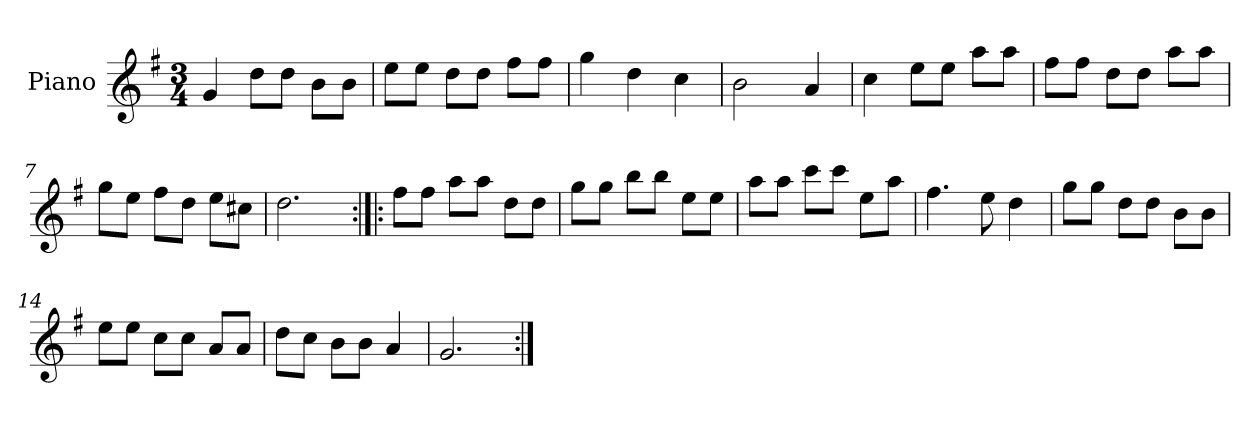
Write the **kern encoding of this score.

**kern
*part1
*staff1
*I"Piano
*I'Pno.
*clefG2
*k[f#]
*M3/4
=1
4g/
8dd\L
8dd\J
8b\L
8b\J
=2
8ee\L
8ee\J
8dd\L
8dd\J
8ff#\L
8ff#\J
=3
4gg\
4dd\
4cc\
=4
2b\
4a/
=5
4cc\
8ee\L
8ee\J
8aa\L
8aa\J
=6
8ff#\L
8ff#\J
8dd\L
8dd\J
8aa\L
8aa\J
=7
8gg\L
8ee\J
8ff#\L
8dd\J
8ee\L
8cc#X\J
=8
2.dd\
=9:|!|:
8ff#\L
8ff#\J
8aa\L
8aa\J
8dd\L
8dd\J
=10
8gg\L
8gg\J
8bb\L
8bb\J
8ee\L
8ee\J
=11
8aa\L
8aa\J
8ccc\L
8ccc\J
8ee\L
8aa\J
=12
4.ff#\
8ee\
4dd\
=13
8gg\L
8gg\J
8dd\L
8dd\J
8b\L
8b\J
=14
8ee\L
8ee\J
8cc\L
8cc\J
8a/L
8a/J
=15
8dd\L
8cc\J
8b\L
8b\J
4a/
=16
2.g/
=:|!
*-
